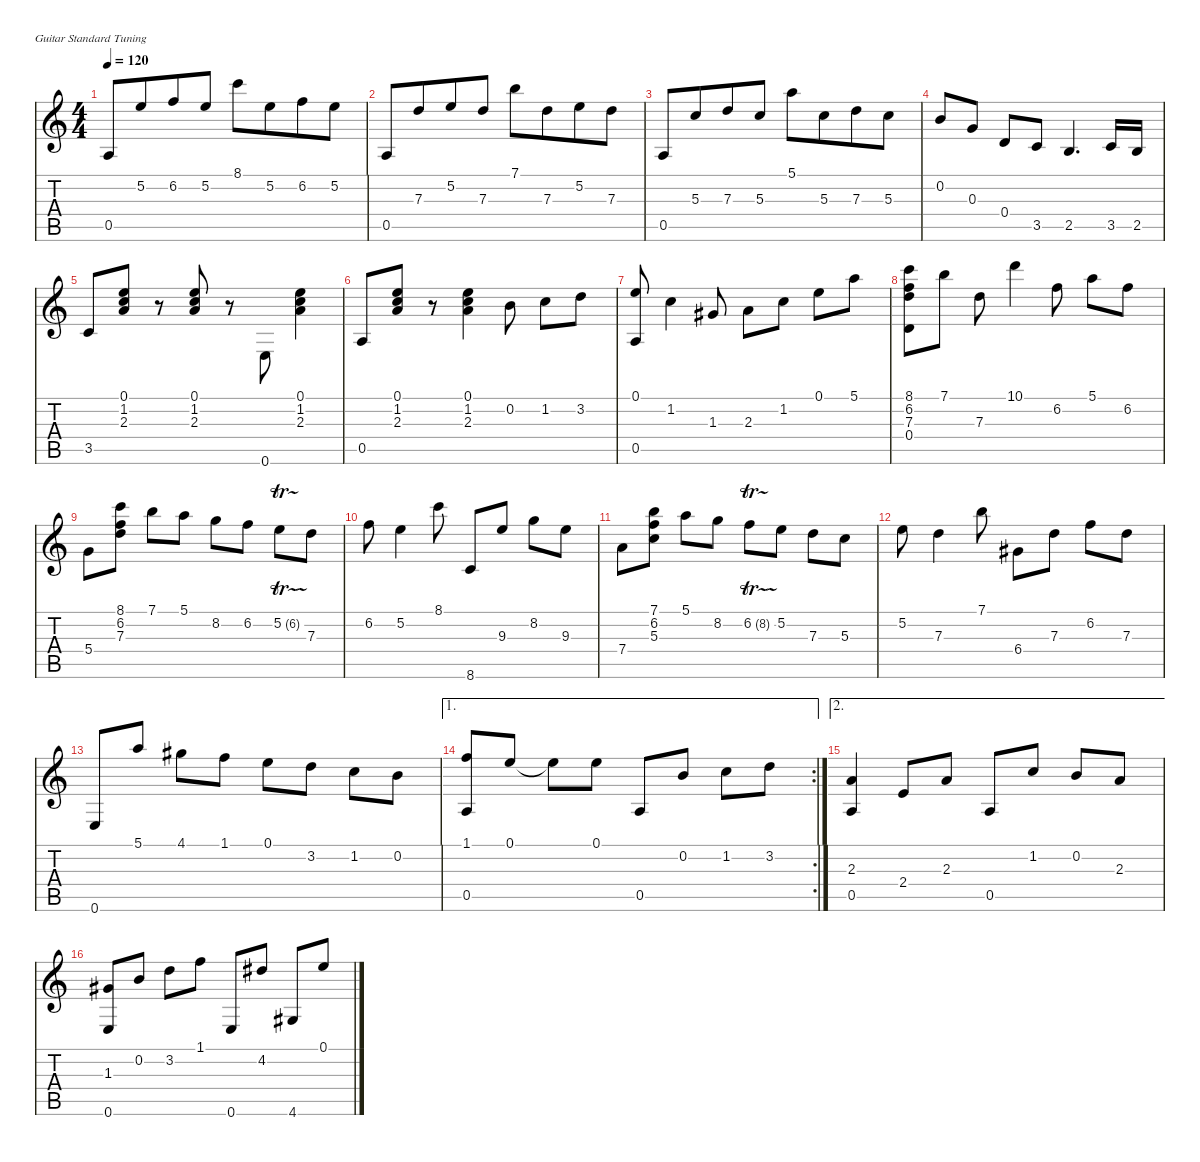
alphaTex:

\defaultSystemsLayout 4
\hideDynamics
\bracketExtendMode nobrackets
\singleTrackTrackNamePolicy hidden
\multiTrackTrackNamePolicy hidden
\firstSystemTrackNameOrientation horizontal
\otherSystemsTrackNameOrientation horizontal
\extendBarLines
\chordDiagramsInScore
\track ("Guitarra" "n.guit.") {instrument acousticguitarnylon}
\staff {score tabs}
\tuning (E4 B3 G3 D3 A2 E2)
\ts (4 4)
\beaming (8 4 4)
\tempo 120
\clef g2
\ks c
0.5.8{dy mf instrument acousticguitarnylon beam Up} 5.2.8{beam Up} 6.2.8{beam Up} 5.2.8{beam Up} 8.1.8{beam Down} 5.2.8{beam Down} 6.2.8{beam Down} 5.2.8{beam Down} |
0.5.8{beam Up} 7.3.8{beam Up} 5.2.8{beam Up} 7.3.8{beam Up} 7.1.8{beam Down} 7.3.8{beam Down} 5.2.8{beam Down} 7.3.8{beam Down} |
0.5.8{beam Up} 5.3.8{beam Up} 7.3.8{beam Up} 5.3.8{beam Up} 5.1.8{beam Down} 5.3.8{beam Down} 7.3.8{beam Down} 5.3.8{beam Down} |
\beaming (8 2 2 2 2)
\scale
1.10912 0.2.8{beam Up} 0.3.8{beam Up} 0.4.8{beam Up} 3.5.8{beam Up} 2.5.4{d beam Up} 3.5.16{beam Up} 2.5.16{beam Up} |
\scale
0.941261 3.5.8{beam Up} (0.1 1.2 2.3).8{beam Up} r.8{beam Up} (0.1 1.2 2.3).8{beam Down} r.8{beam Down} 0.6.8{beam Up} (0.1 1.2 2.3).4{beam Down} |
\scale
0.949618 0.5.8{beam Up} (0.1 1.2 2.3).8{beam Up} r.8{beam Up} (0.1 1.2 2.3).4{beam Down} 0.2.8{beam Down} 1.2.8{beam Down} 3.2.8{beam Down} |
\scale
1.10927 (0.1 0.5).8{beam Up} 1.2.4{beam Down} 1.3{acc #}.8{beam Up} 2.3.8{beam Down} 1.2.8{beam Down} 0.1.8{beam Down} 5.1.8{beam Down} |
\scale
0.927358 (8.1 6.2 7.3 0.4).8{beam Down} 7.1.8{beam Down} 7.3.8{beam Down} 10.1.4{beam Down} 6.2.8{beam Down} 5.1.8{beam Down} 6.2.8{beam Down} |
\scale
0.963367 5.4.8{beam Down} (8.1 6.2 7.3).8{beam Down} 7.1.8{beam Down} 5.1.8{beam Down} 8.2.8{beam Down} 6.2.8{beam Down} 5.2{tr (6 16)}.8{beam Down} 7.3.8{beam Down} |
\scale
1.09885 6.2.8{beam Down} 5.2.4{beam Down} 8.1.8{beam Down} 8.6.8{beam Up} 9.3.8{beam Up} 8.2.8{beam Down} 9.3.8{beam Down} |
\scale
0.931586 7.4.8{beam Down} (7.1 6.2 5.3).8{beam Down} 5.1.8{beam Down} 8.2.8{beam Down} 6.2{tr (8 16)}.8{beam Down} 5.2.8{beam Down} 7.3.8{beam Down} 5.3.8{beam Down} |
\scale
0.969568 5.2.8{beam Down} 7.3.4{beam Down} 7.1.8{beam Down} 6.4{acc #}.8{beam Down} 7.3.8{beam Down} 6.2.8{beam Down} 7.3.8{beam Down} |
\scale
1.08138 0.6.8{beam Up} 5.1.8{beam Up} 4.1{acc #}.8{beam Down} 1.1.8{beam Down} 0.1.8{beam Down} 3.2.8{beam Down} 1.2.8{beam Down} 0.2.8{beam Down} |
\ae 1
\rc 2
(1.1 0.5).8{beam Up} 0.1.8{beam Up} 0.1{t}.8{beam Down} 0.1.8{beam Down} 0.5.8{beam Up} 0.2.8{beam Up} 1.2.8{beam Down} 3.2.8{beam Down} |
\ae 2
(2.3 0.5).4{beam Up} 2.4.8{beam Up} 2.3.8{beam Up} 0.5.8{beam Up} 1.2.8{beam Up} 0.2.8{beam Up} 2.3.8{beam Up} |
\scale
1.0702 (1.3{acc #} 0.6).8{beam Up} 0.2.8{beam Up} 3.2.8{beam Down} 1.1.8{beam Down} 0.6.8{beam Up} 4.2{acc #}.8{beam Up} 4.6{acc #}.8{beam Up} 0.1.8{beam Up}
